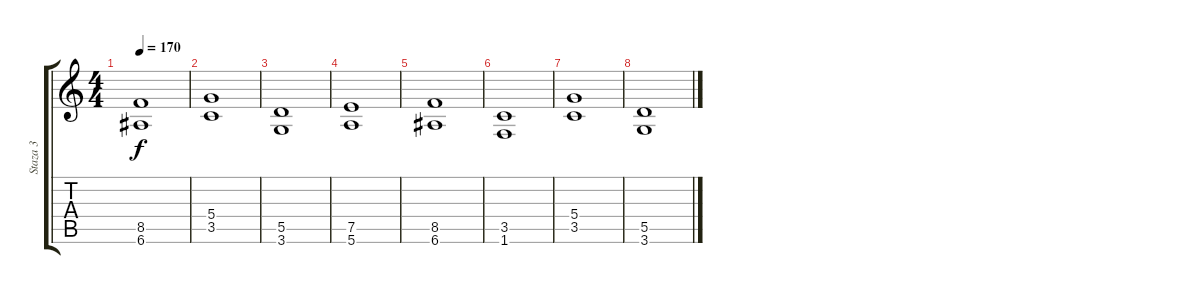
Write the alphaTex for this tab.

\track ("Staza 3" "Staza 3") {instrument distortionguitar}
\staff {score tabs}
\tuning (E4 B3 G3 D3 A2 E2) {hide}
\ts (4 4)
\tempo 170
\clef g2
\ks c
(8.5 6.6).1{dy f} |
(5.4 3.5).1 |
(5.5 3.6).1 |
(7.5 5.6).1 |
(8.5 6.6).1 |
(3.5 1.6).1 |
(5.4 3.5).1 |
(5.5 3.6).1
